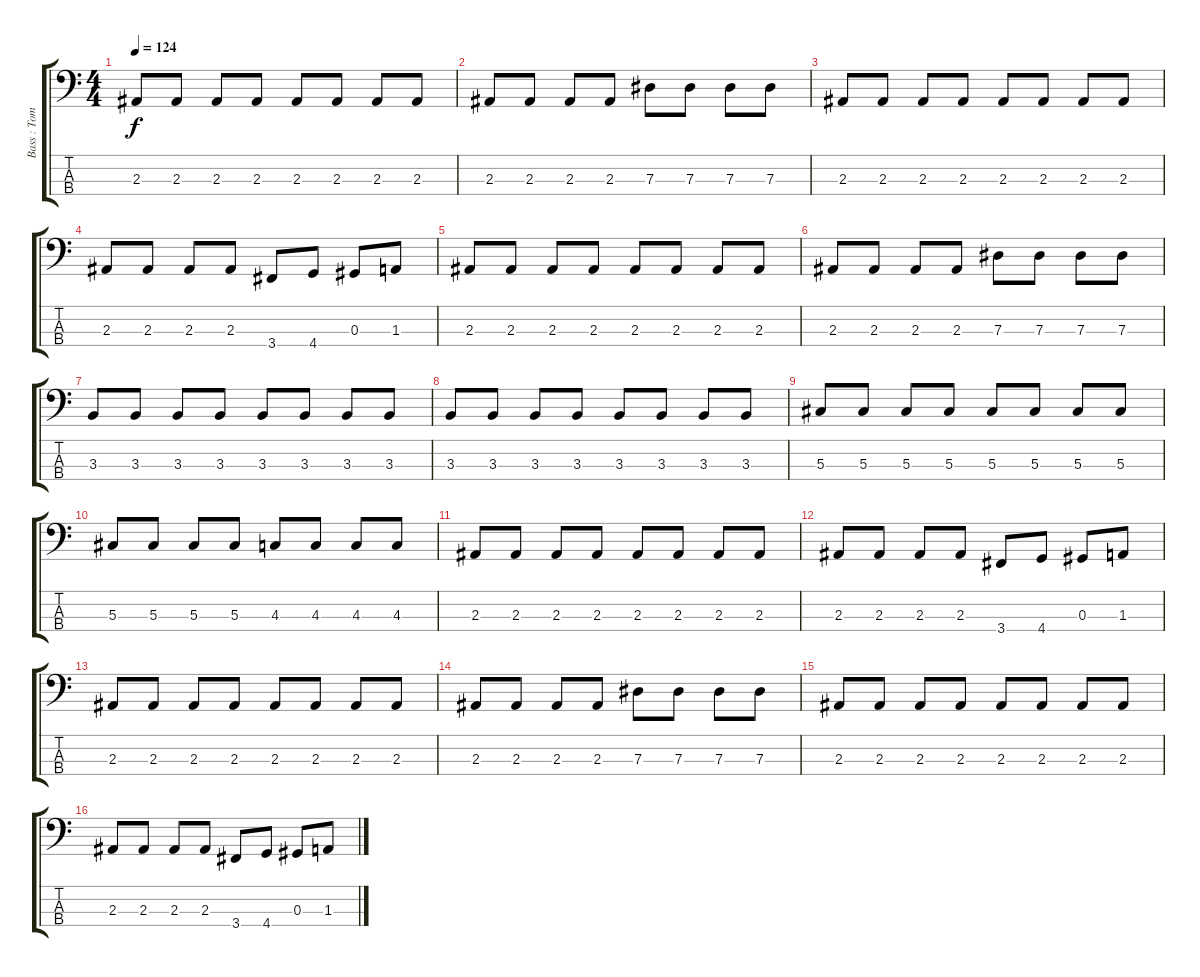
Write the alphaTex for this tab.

\track ("Bass : Tom Araya" "Bass : Tom") {instrument electricbasspick}
\staff {score tabs}
\tuning (Gb2 Db2 Ab1 Eb1) {hide}
\ts (4 4)
\tempo 124
\clef f4
\ks c
2.3.8{dy f} 2.3.8 2.3.8 2.3.8 2.3.8 2.3.8 2.3.8 2.3.8 |
2.3.8 2.3.8 2.3.8 2.3.8 7.3.8 7.3.8 7.3.8 7.3.8 |
2.3.8 2.3.8 2.3.8 2.3.8 2.3.8 2.3.8 2.3.8 2.3.8 |
2.3.8 2.3.8 2.3.8 2.3.8 3.4.8 4.4.8 0.3.8 1.3.8 |
2.3.8 2.3.8 2.3.8 2.3.8 2.3.8 2.3.8 2.3.8 2.3.8 |
2.3.8 2.3.8 2.3.8 2.3.8 7.3.8 7.3.8 7.3.8 7.3.8 |
3.3.8 3.3.8 3.3.8 3.3.8 3.3.8 3.3.8 3.3.8 3.3.8 |
3.3.8 3.3.8 3.3.8 3.3.8 3.3.8 3.3.8 3.3.8 3.3.8 |
5.3.8 5.3.8 5.3.8 5.3.8 5.3.8 5.3.8 5.3.8 5.3.8 |
5.3.8 5.3.8 5.3.8 5.3.8 4.3.8 4.3.8 4.3.8 4.3.8 |
2.3.8 2.3.8 2.3.8 2.3.8 2.3.8 2.3.8 2.3.8 2.3.8 |
2.3.8 2.3.8 2.3.8 2.3.8 3.4.8 4.4.8 0.3.8 1.3.8 |
2.3.8 2.3.8 2.3.8 2.3.8 2.3.8 2.3.8 2.3.8 2.3.8 |
2.3.8 2.3.8 2.3.8 2.3.8 7.3.8 7.3.8 7.3.8 7.3.8 |
2.3.8 2.3.8 2.3.8 2.3.8 2.3.8 2.3.8 2.3.8 2.3.8 |
2.3.8 2.3.8 2.3.8 2.3.8 3.4.8 4.4.8 0.3.8 1.3.8
